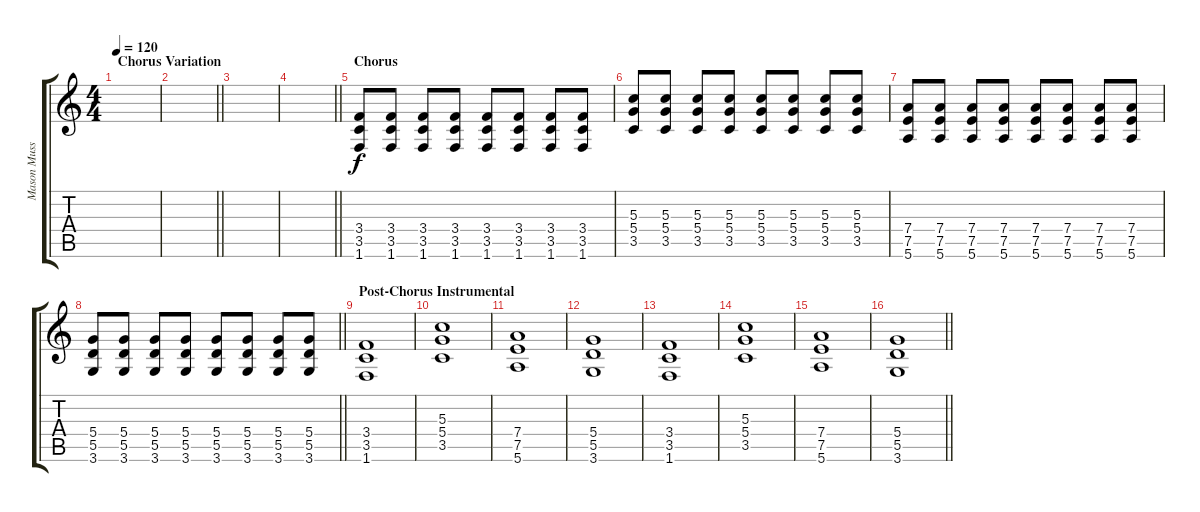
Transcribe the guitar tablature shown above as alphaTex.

\track ("Mason Musso (Rhythm Guitar)" "Mason Muss") {instrument overdrivenguitar}
\staff {score tabs}
\tuning (E4 B3 G3 D3 A2 E2) {hide}
\ts (4 4)
\section ("" "Chorus Variation")
\tempo 120
\clef g2
\ks c
|
\barLineRight lightlight
|
|
\barLineRight lightlight
|
\section ("" "Chorus")
(3.4 3.5 1.6).8 (3.4 3.5 1.6).8 (3.4 3.5 1.6).8 (3.4 3.5 1.6).8 (3.4 3.5 1.6).8 (3.4 3.5 1.6).8 (3.4 3.5 1.6).8 (3.4 3.5 1.6).8 |
(5.3 5.4 3.5).8 (5.3 5.4 3.5).8 (5.3 5.4 3.5).8 (5.3 5.4 3.5).8 (5.3 5.4 3.5).8 (5.3 5.4 3.5).8 (5.3 5.4 3.5).8 (5.3 5.4 3.5).8 |
(7.4 7.5 5.6).8 (7.4 7.5 5.6).8 (7.4 7.5 5.6).8 (7.4 7.5 5.6).8 (7.4 7.5 5.6).8 (7.4 7.5 5.6).8 (7.4 7.5 5.6).8 (7.4 7.5 5.6).8 |
\barLineRight lightlight
(5.4 5.5 3.6).8 (5.4 5.5 3.6).8 (5.4 5.5 3.6).8 (5.4 5.5 3.6).8 (5.4 5.5 3.6).8 (5.4 5.5 3.6).8 (5.4 5.5 3.6).8 (5.4 5.5 3.6).8 |
\section ("" "Post-Chorus Instrumental")
(3.4 3.5 1.6).1 |
(5.3 5.4 3.5).1 |
(7.4 7.5 5.6).1 |
(5.4 5.5 3.6).1 |
(3.4 3.5 1.6).1 |
(5.3 5.4 3.5).1 |
(7.4 7.5 5.6).1 |
\barLineRight lightlight
(5.4 5.5 3.6).1
